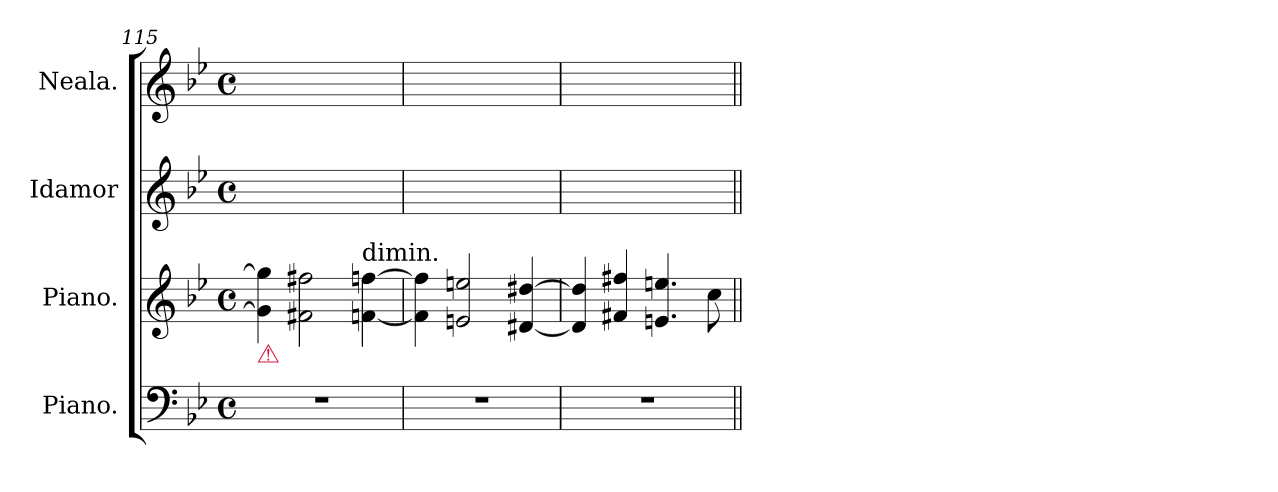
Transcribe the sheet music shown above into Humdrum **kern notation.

**kern	**kern	**kern	**kern
*part4	*part3	*part2	*part1
*staff4	*staff3	*staff2	*staff1
*I"Piano.	*I"Piano.	*I"Idamor	*I"Neala.
*	*	*I'I.	*I'N.
*clefF4	*clefG2	*clefG2	*clefG2
*k[b-e-]	*k[b-e-]	*k[b-e-]	*k[b-e-]
*g:	*g:	*g:	*g:
*M4/4	*M4/4	*M4/4	*M4/4
*met(c)	*met(c)	*met(c)	*met(c)
=115	=115	=115	=115
!	!LO:TX:b:color=crimson:t=⚠	!	!
1r	4g]\ 4gg]\	1ryy	1ryy
.	2f#X\ 2ff#X\	.	.
!	!LO:TX:a:t=dimin.	!	!
.	[4fn\ [4ffn\	.	.
=116	=116	=116	=116
1r	4f]\ 4ff]\	1ryy	1ryy
.	2en/ 2een/	.	.
.	[4d#X/ [4dd#X/	.	.
=117	=117	=117	=117
1r	4d#]/ 4dd#]/	1ryy	1ryy
.	4f#X/ 4ff#X/	.	.
.	4.en/ 4.een/	.	.
.	8cc\	.	.
=||	=||	=||	=||
*-	*-	*-	*-
